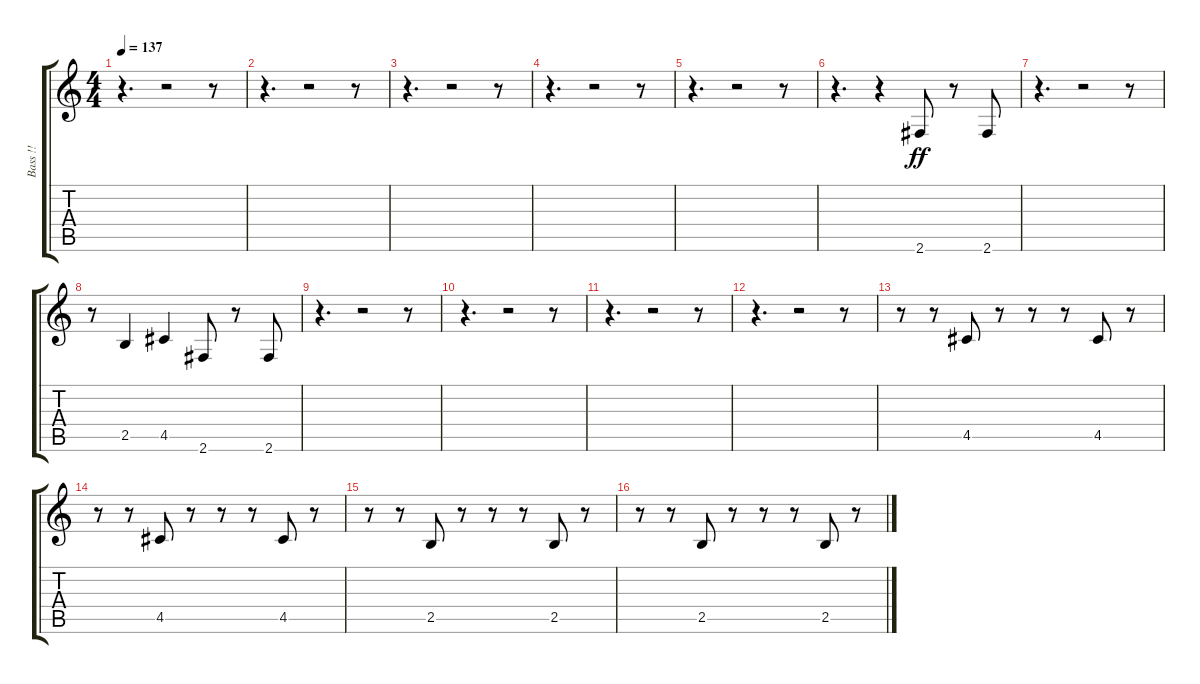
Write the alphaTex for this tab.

\track ("Bass !!" "Bass !!") {instrument electricbassfinger}
\staff {score tabs}
\tuning (E4 B3 G3 D3 A2 E2) {hide}
\ts (4 4)
\tempo 137
\clef g2
\ks c
r.4{d dy ff} r.2 r.8 |
r.4{d} r.2 r.8 |
r.4{d} r.2 r.8 |
r.4{d} r.2 r.8 |
r.4{d} r.2 r.8 |
r.4{d} r.4 2.6.8 r.8 2.6.8 |
r.4{d} r.2 r.8 |
r.8 2.5.4 4.5.4 2.6.8 r.8 2.6.8 |
r.4{d} r.2 r.8 |
r.4{d} r.2 r.8 |
r.4{d} r.2 r.8 |
r.4{d} r.2 r.8 |
r.8 r.8 4.5.8 r.8 r.8 r.8 4.5.8 r.8 |
r.8 r.8 4.5.8 r.8 r.8 r.8 4.5.8 r.8 |
r.8 r.8 2.5.8 r.8 r.8 r.8 2.5.8 r.8 |
r.8 r.8 2.5.8 r.8 r.8 r.8 2.5.8 r.8
